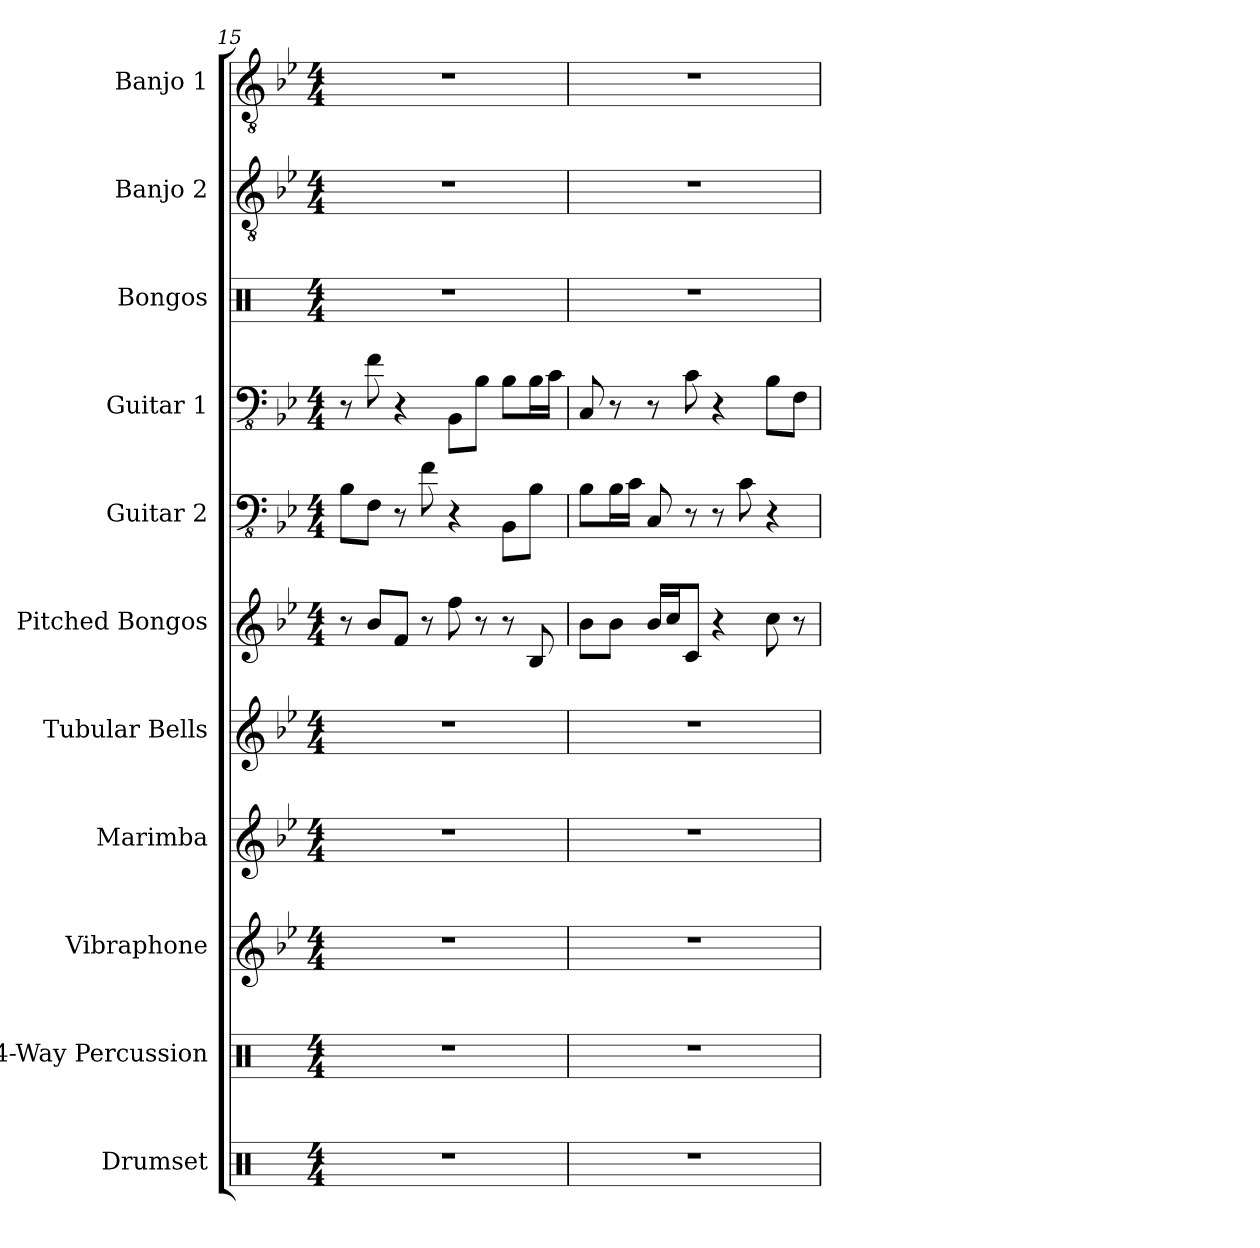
**kern	**kern	**kern	**kern	**kern	**kern	**kern	**kern	**kern	**kern	**kern
*part11	*part10	*part9	*part8	*part7	*part6	*part5	*part4	*part3	*part2	*part1
*staff11	*staff10	*staff9	*staff8	*staff7	*staff6	*staff5	*staff4	*staff3	*staff2	*staff1
*I"Drumset	*I"4-Way Percussion	*I"Vibraphone	*I"Marimba	*I"Tubular Bells	*I"Pitched Bongos	*I"Guitar 2	*I"Guitar 1	*I"Bongos	*I"Banjo 2	*I"Banjo 1
*I'Drs.	*I'4 Prc.	*I'Vib.	*I'Mrm.	*I'Bells	*	*	*	*	*I'Banjo	*
*clefX	*clefX	*clefG2	*clefG2	*clefG2	*clefG2	*clefFv4	*clefFv4	*clefX	*clefGv2	*clefGv2
*k[]	*k[]	*k[b-e-]	*k[b-e-]	*k[b-e-]	*k[b-e-]	*k[b-e-]	*k[b-e-]	*k[]	*k[b-e-]	*k[b-e-]
*M4/4	*M4/4	*M4/4	*M4/4	*M4/4	*M4/4	*M4/4	*M4/4	*M4/4	*M4/4	*M4/4
=15	=15	=15	=15	=15	=15	=15	=15	=15	=15	=15
1r	1r	1r	1r	1r	8r	8BB-\L	8r	1r	1r	1r
.	.	.	.	.	8b-/L	8FF\J	8F\	.	.	.
.	.	.	.	.	8f/J	8r	4r	.	.	.
.	.	.	.	.	8r	8F\	.	.	.	.
.	.	.	.	.	8ff\	4r	8BBB-\L	.	.	.
.	.	.	.	.	8r	.	8BB-\J	.	.	.
.	.	.	.	.	8r	8BBB-\L	8BB-\L	.	.	.
.	.	.	.	.	8B-/	8BB-\J	16BB-\L	.	.	.
.	.	.	.	.	.	.	16C\JJ	.	.	.
!!LO:LB:g=z
=16	=16	=16	=16	=16	=16	=16	=16	=16	=16	=16
1r	1r	1r	1r	1r	8b-\L	8BB-\L	8CC/	1r	1r	1r
.	.	.	.	.	8b-\J	16BB-\L	8r	.	.	.
.	.	.	.	.	.	16C\JJ	.	.	.	.
.	.	.	.	.	16b-/LL	8CC/	8r	.	.	.
.	.	.	.	.	16cc/J	.	.	.	.	.
.	.	.	.	.	8c/J	8r	8C\	.	.	.
.	.	.	.	.	4r	8r	4r	.	.	.
.	.	.	.	.	.	8C\	.	.	.	.
.	.	.	.	.	8cc\	4r	8BB-\L	.	.	.
.	.	.	.	.	8r	.	8FF\J	.	.	.
=	=	=	=	=	=	=	=	=	=	=
*-	*-	*-	*-	*-	*-	*-	*-	*-	*-	*-
